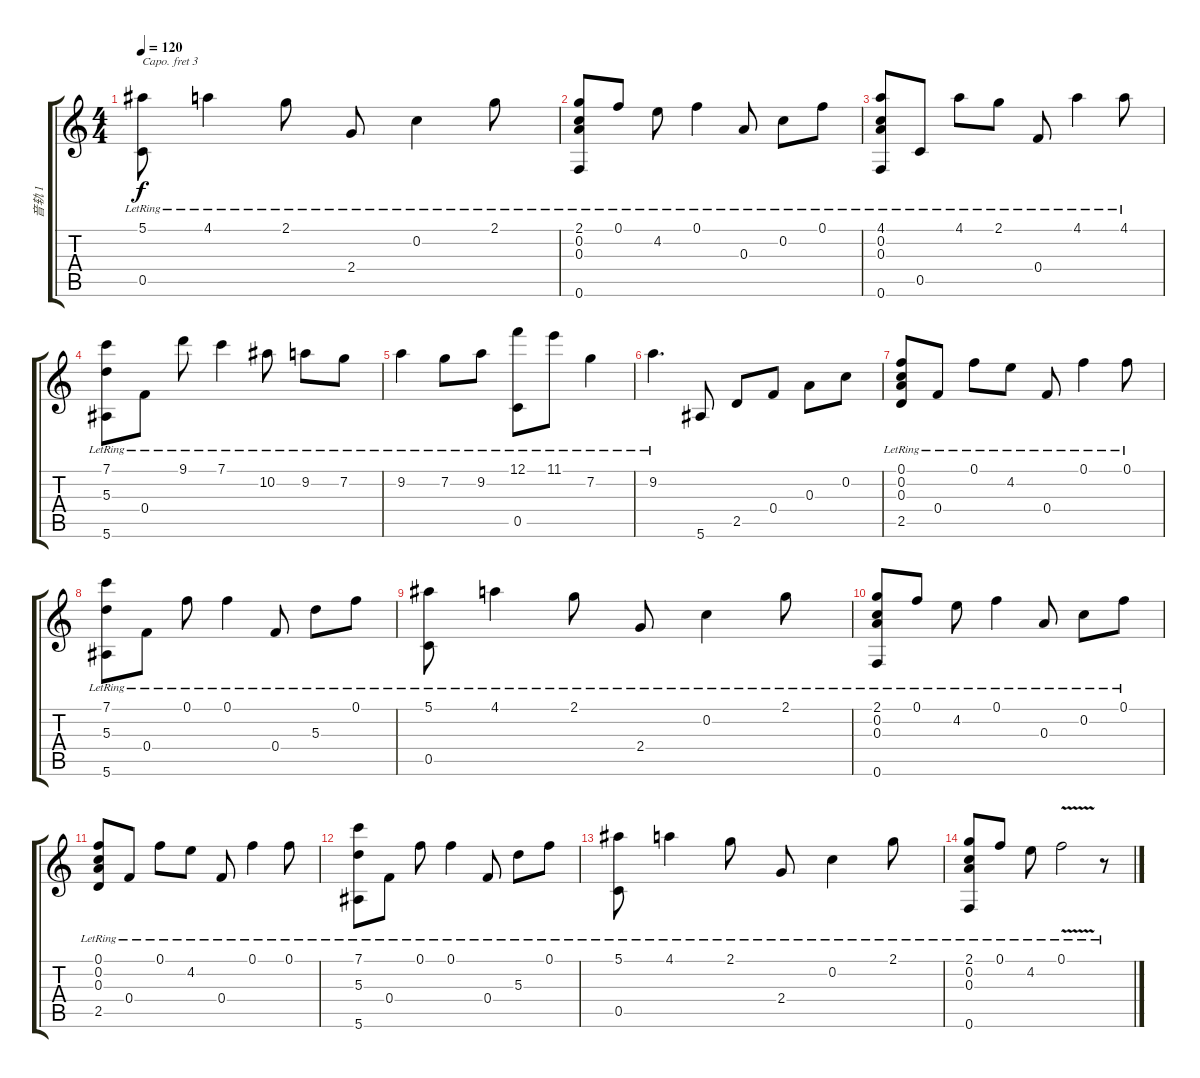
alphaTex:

\track ("音轨 1" "音轨 1") {instrument acousticguitarsteel}
\staff {score tabs}
\capo 3
\tuning (D4 A3 Gb3 D3 A2 D2) {hide}
\ts (4 4)
\tempo 120
\clef g2
\ks c
(5.1{lr} 0.5{lr}).8{dy f} 4.1{lr}.4 2.1{lr}.8 2.4{lr}.8 0.2{lr}.4 2.1{lr}.8 |
(2.1{lr} 0.2{lr} 0.3{lr} 0.6{lr}).8 0.1{lr}.8 4.2{lr}.8 0.1{lr}.4 0.3{lr}.8 0.2{lr}.8 0.1{lr}.8 |
(4.1{lr} 0.2{lr} 0.3{lr} 0.6{lr}).8 0.5{lr}.8 4.1{lr}.8 2.1{lr}.8 0.4{lr}.8 4.1{lr}.4 4.1{lr}.8 |
(7.1{lr} 5.3{lr} 5.6{lr}).8 0.4{lr}.8 9.1{lr}.8 7.1{lr}.4 10.2{lr}.8 9.2{lr}.8 7.2{lr}.8 |
9.2{lr}.4 7.2{lr}.8 9.2{lr}.8 (12.1{lr} 0.5{lr}).8 11.1{lr}.8 7.2{lr}.4 |
9.2{lr}.4{d} 5.6.8 2.5.8 0.4.8 0.3.8 0.2.8 |
(0.1{lr} 0.2{lr} 0.3{lr} 2.5{lr}).8 0.4{lr}.8 0.1{lr}.8 4.2{lr}.8 0.4{lr}.8 0.1{lr}.4 0.1{lr}.8 |
(7.1{lr} 5.3{lr} 5.6{lr}).8 0.4{lr}.8 0.1{lr}.8 0.1{lr}.4 0.4{lr}.8 5.3{lr}.8 0.1{lr}.8 |
(5.1{lr} 0.5{lr}).8 4.1{lr}.4 2.1{lr}.8 2.4{lr}.8 0.2{lr}.4 2.1{lr}.8 |
(2.1{lr} 0.2{lr} 0.3{lr} 0.6{lr}).8 0.1{lr}.8 4.2{lr}.8 0.1{lr}.4 0.3{lr}.8 0.2{lr}.8 0.1{lr}.8 |
(0.1{lr} 0.2{lr} 0.3{lr} 2.5{lr}).8 0.4{lr}.8 0.1{lr}.8 4.2{lr}.8 0.4{lr}.8 0.1{lr}.4 0.1{lr}.8 |
(7.1{lr} 5.3{lr} 5.6{lr}).8 0.4{lr}.8 0.1{lr}.8 0.1{lr}.4 0.4{lr}.8 5.3{lr}.8 0.1{lr}.8 |
(5.1{lr} 0.5{lr}).8 4.1{lr}.4 2.1{lr}.8 2.4{lr}.8 0.2{lr}.4 2.1{lr}.8 |
(2.1{lr} 0.2{lr} 0.3{lr} 0.6{lr}).8 0.1{lr}.8 4.2{lr}.8 0.1{v lr}.2 r.8
